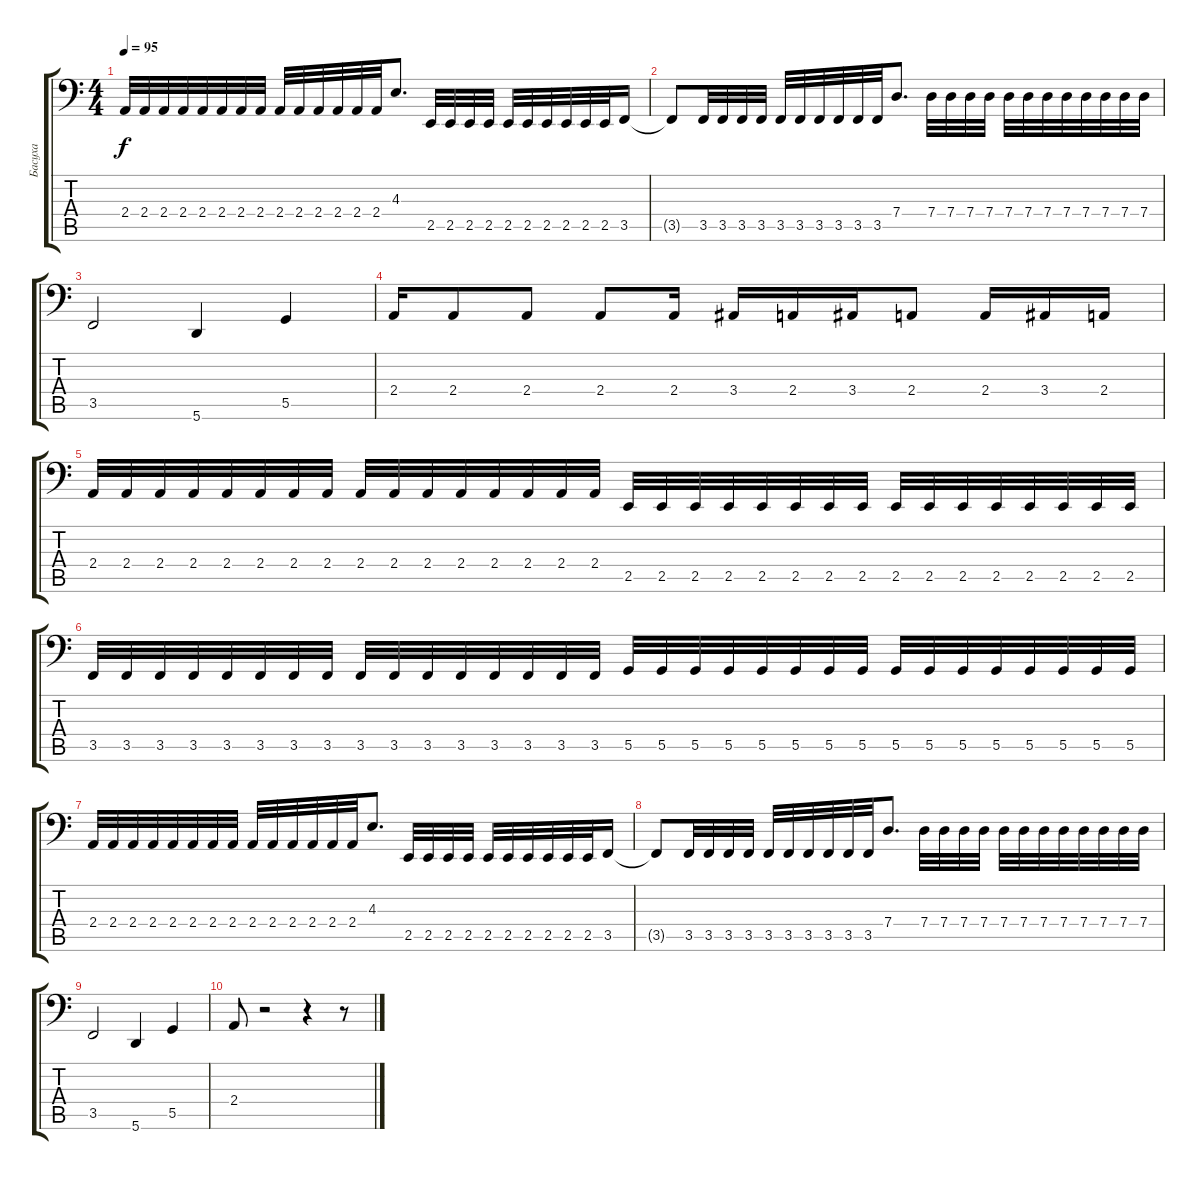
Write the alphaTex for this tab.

\track ("Басуха" "Басуха") {instrument electricbassfinger}
\staff {score tabs}
\tuning (Bb2 F2 C2 G1 D1 A0) {hide}
\ts (4 4)
\tempo 95
\clef f4
\ks c
2.4.32{dy f} 2.4.32 2.4.32 2.4.32 2.4.32 2.4.32 2.4.32 2.4.32 2.4.32 2.4.32 2.4.32 2.4.32 2.4.32 2.4.32 4.3.8{d} 2.5.32 2.5.32 2.5.32 2.5.32 2.5.32 2.5.32 2.5.32 2.5.32 2.5.32 2.5.32 3.5.16 |
3.5{t}.8 3.5.32 3.5.32 3.5.32 3.5.32 3.5.32 3.5.32 3.5.32 3.5.32 3.5.32 3.5.32 7.4.8{d} 7.4.32 7.4.32 7.4.32 7.4.32 7.4.32 7.4.32 7.4.32 7.4.32 7.4.32 7.4.32 7.4.32 7.4.32 |
3.5.2 5.6.4 5.5.4 |
2.4.16 2.4.8 2.4.8 2.4.8 2.4.16 3.4.16 2.4.16 3.4.16 2.4.8 2.4.16 3.4.16 2.4.16 |
2.4.32 2.4.32 2.4.32 2.4.32 2.4.32 2.4.32 2.4.32 2.4.32 2.4.32 2.4.32 2.4.32 2.4.32 2.4.32 2.4.32 2.4.32 2.4.32 2.5.32 2.5.32 2.5.32 2.5.32 2.5.32 2.5.32 2.5.32 2.5.32 2.5.32 2.5.32 2.5.32 2.5.32 2.5.32 2.5.32 2.5.32 2.5.32 |
3.5.32 3.5.32 3.5.32 3.5.32 3.5.32 3.5.32 3.5.32 3.5.32 3.5.32 3.5.32 3.5.32 3.5.32 3.5.32 3.5.32 3.5.32 3.5.32 5.5.32 5.5.32 5.5.32 5.5.32 5.5.32 5.5.32 5.5.32 5.5.32 5.5.32 5.5.32 5.5.32 5.5.32 5.5.32 5.5.32 5.5.32 5.5.32 |
2.4.32 2.4.32 2.4.32 2.4.32 2.4.32 2.4.32 2.4.32 2.4.32 2.4.32 2.4.32 2.4.32 2.4.32 2.4.32 2.4.32 4.3.8{d} 2.5.32 2.5.32 2.5.32 2.5.32 2.5.32 2.5.32 2.5.32 2.5.32 2.5.32 2.5.32 3.5.16 |
3.5{t}.8 3.5.32 3.5.32 3.5.32 3.5.32 3.5.32 3.5.32 3.5.32 3.5.32 3.5.32 3.5.32 7.4.8{d} 7.4.32 7.4.32 7.4.32 7.4.32 7.4.32 7.4.32 7.4.32 7.4.32 7.4.32 7.4.32 7.4.32 7.4.32 |
3.5.2 5.6.4 5.5.4 |
2.4.8 r.2 r.4 r.8
